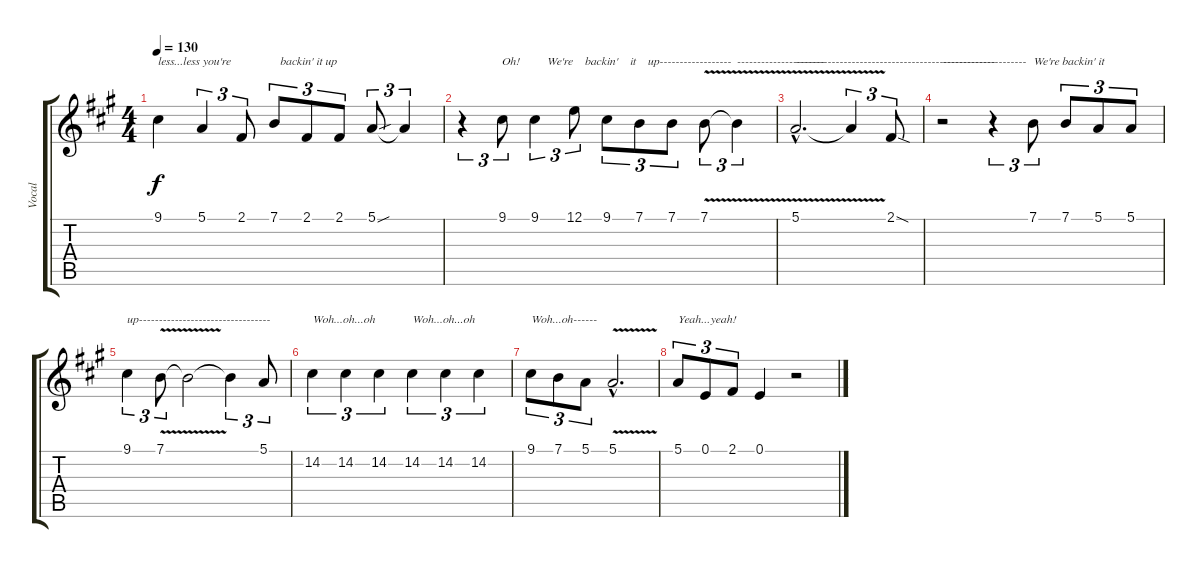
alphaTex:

\track ("Vocal" "Vocal") {instrument altosax}
\staff {score tabs}
\tuning (E4 B3 G3 D3 A2 E2) {hide}
\ts (4 4)
\tempo 130
\clef g2
\ks a
9.1.4{txt "less...less you're" dy f} 5.1.4{tu (3 2)} 2.1.8{tu (3 2)} 7.1.8{tu (3 2) txt "  backin' it up"} 2.1.8{tu (3 2)} 2.1.8{tu (3 2)} 5.1{sou}.8{tu (3 2)} 5.1{t}.4{tu (3 2)} |
r.4{tu (3 2)} 9.1.8{tu (3 2) txt "Oh!"} 9.1.4{tu (3 2) txt "    We're    backin'    it    up------------------"} 12.1.8{tu (3 2)} 9.1.8{tu (3 2)} 7.1.8{tu (3 2)} 7.1.8{tu (3 2)} 7.1{v}.8{tu (3 2)} 7.1{t}.4{tu (3 2) txt "----------------------"} |
5.1{v hac}.2{d txt "--------------------------------------------------"} 5.1{t}.4{tu (3 2)} 2.1{sod}.8{tu (3 2)} |
r.2{txt "---------------------"} r.4{tu (3 2)} 7.1.8{tu (3 2) txt "We're backin' it"} 7.1.8{tu (3 2)} 5.1.8{tu (3 2)} 5.1.8{tu (3 2)} |
9.1.4{tu (3 2) txt "up---------------------------------"} 7.1{v}.8{tu (3 2)} 7.1{t}.2 7.1{t}.4{tu (3 2)} 5.1.8{tu (3 2)} |
14.2.4{tu (3 2) txt "Woh...oh...oh"} 14.2.4{tu (3 2)} 14.2.4{tu (3 2)} 14.2.4{tu (3 2) txt "Woh...oh...oh"} 14.2.4{tu (3 2)} 14.2.4{tu (3 2)} |
9.1.8{tu (3 2) txt "Woh...oh------"} 7.1.8{tu (3 2)} 5.1.8{tu (3 2)} 5.1{v hac}.2{d} |
5.1.8{tu (3 2) txt "Yeah...yeah!"} 0.1.8{tu (3 2)} 2.1.8{tu (3 2)} 0.1.4 r.2
